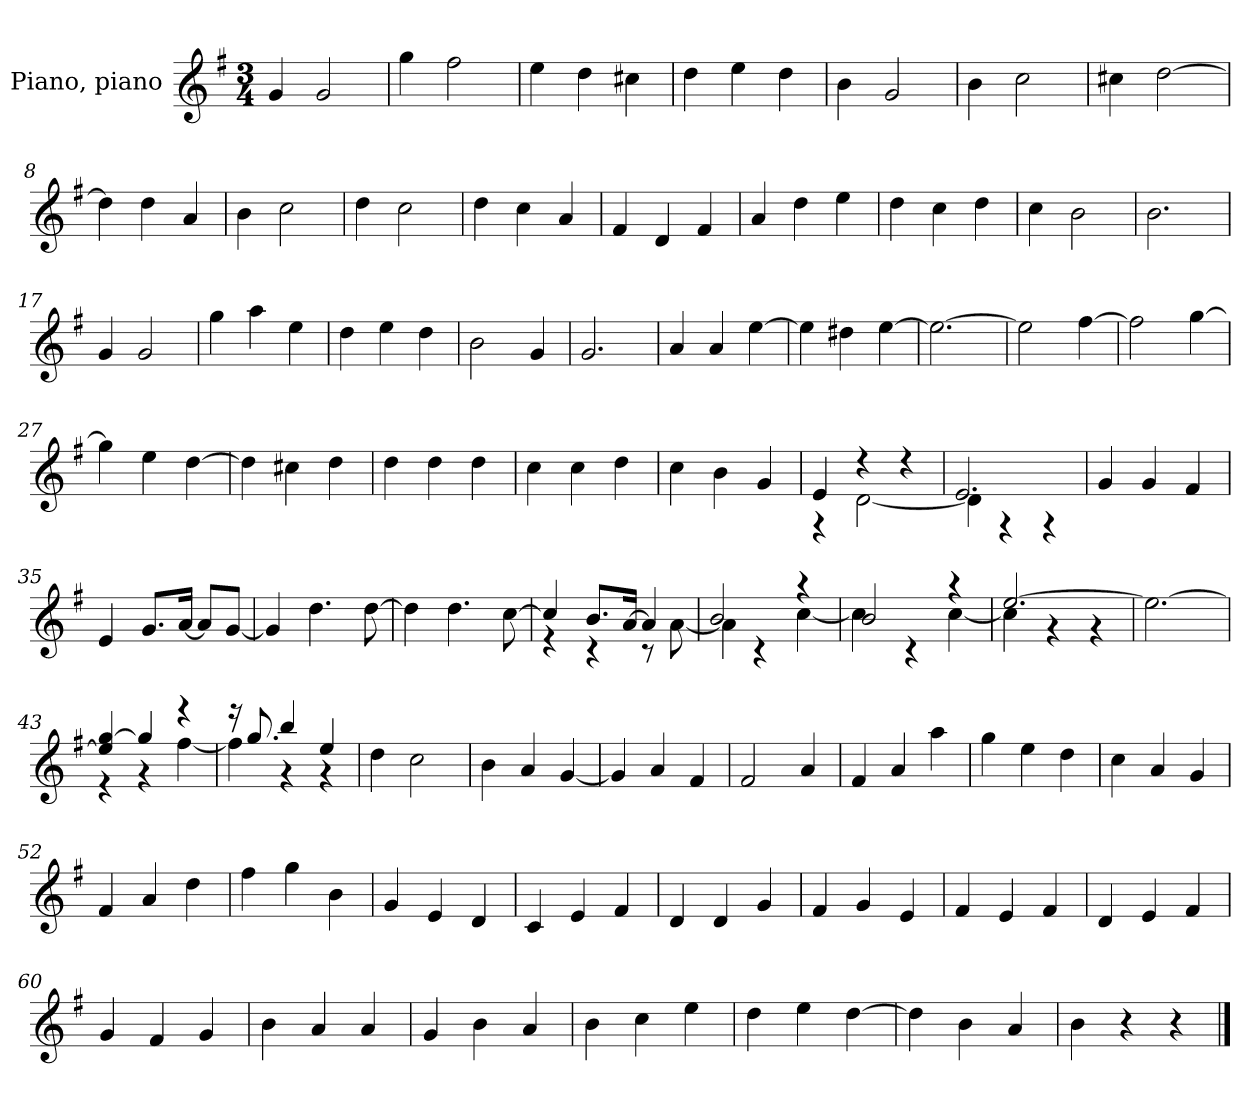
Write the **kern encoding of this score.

**kern
*part1
*staff1
*I"Piano, piano
*clefG2
*k[f#]
*M3/4
*MM152
=1
4g/
2g/
=2
4gg\
2ff#\
=3
4ee\
4dd\
4cc#X\
=4
4dd\
4ee\
4dd\
=5
4b\
2g/
=6
4b\
2cc\
=7
4cc#X\
[2dd\
=8
4dd\]
4dd\
4a/
=9
4b\
2cc\
=10
4dd\
2cc\
=11
4dd\
4cc\
4a/
=12
4f#/
4d/
4f#/
!!LO:LB:g=z
=13
4a/
4dd\
4ee\
=14
4dd\
4cc\
4dd\
=15
4cc\
2b\
=16
2.b\
=17
4g/
2g/
=18
4gg\
4aa\
4ee\
=19
4dd\
4ee\
4dd\
=20
2b\
4g/
=21
2.g/
=22
4a/
4a/
[4ee\
=23
4ee\]
4dd#X\
[4ee\
=24
2.ee\_
=25
2ee\]
[4ff#\
!!LO:LB:g=z
=26
2ff#\]
[4gg\
=27
4gg\]
4ee\
[4dd\
=28
4dd\]
4cc#X\
4dd\
=29
4dd\
4dd\
4dd\
=30
4cc\
4cc\
4dd\
=31
4cc\
4b\
4g/
=32
*^
4e/	4r
4r	[2d\
4r	.
=33	=33
2.e/	4d\]
.	4r
.	4r
*v	*v
=34
4g/
4g/
4f#/
=35
4e/
8.g/L
[16a/Jk
8a/L]
[8g/J
!!LO:LB:g=z
=36
4g/]
4.dd\
[8dd\
=37
4dd\]
4.dd\
[8cc\
=38
*^
4cc/]	4r
8.b/L	4r
[16a/Jk	.
4a/]	8r
.	[8a\
=39	=39
2b/	4a\]
.	4r
4r	[4cc\
=40	=40
2b/	4cc\]
.	4r
4r	[4cc\
=41	=41
[2.ee/	4cc\]
.	4r
.	4r
*v	*v
=42
2.ee\_
=43
*^
4ee/] [4gg/	4r
4gg/]	4r
4r	[4ff#\
=44	=44
16r	4ff#\]
8.gg/	.
4bb/	4r
4ee/	4r
*v	*v
=45
4dd\
2cc\
!!LO:LB:g=z
=46
4b\
4a/
[4g/
=47
4g/]
4a/
4f#/
=48
2f#/
4a/
=49
4f#/
4a/
4aa\
=50
4gg\
4ee\
4dd\
=51
4cc\
4a/
4g/
=52
4f#/
4a/
4dd\
=53
4ff#\
4gg\
4b\
=54
4g/
4e/
4d/
=55
4c/
4e/
4f#/
=56
4d/
4d/
4g/
!!LO:LB:g=z
=57
4f#/
4g/
4e/
=58
4f#/
4e/
4f#/
=59
4d/
4e/
4f#/
=60
4g/
4f#/
4g/
=61
4b\
4a/
4a/
=62
4g/
4b\
4a/
=63
4b\
4cc\
4ee\
=64
4dd\
4ee\
[4dd\
=65
4dd\]
4b\
4a/
=66
4b\
4r
4r
==
*-
